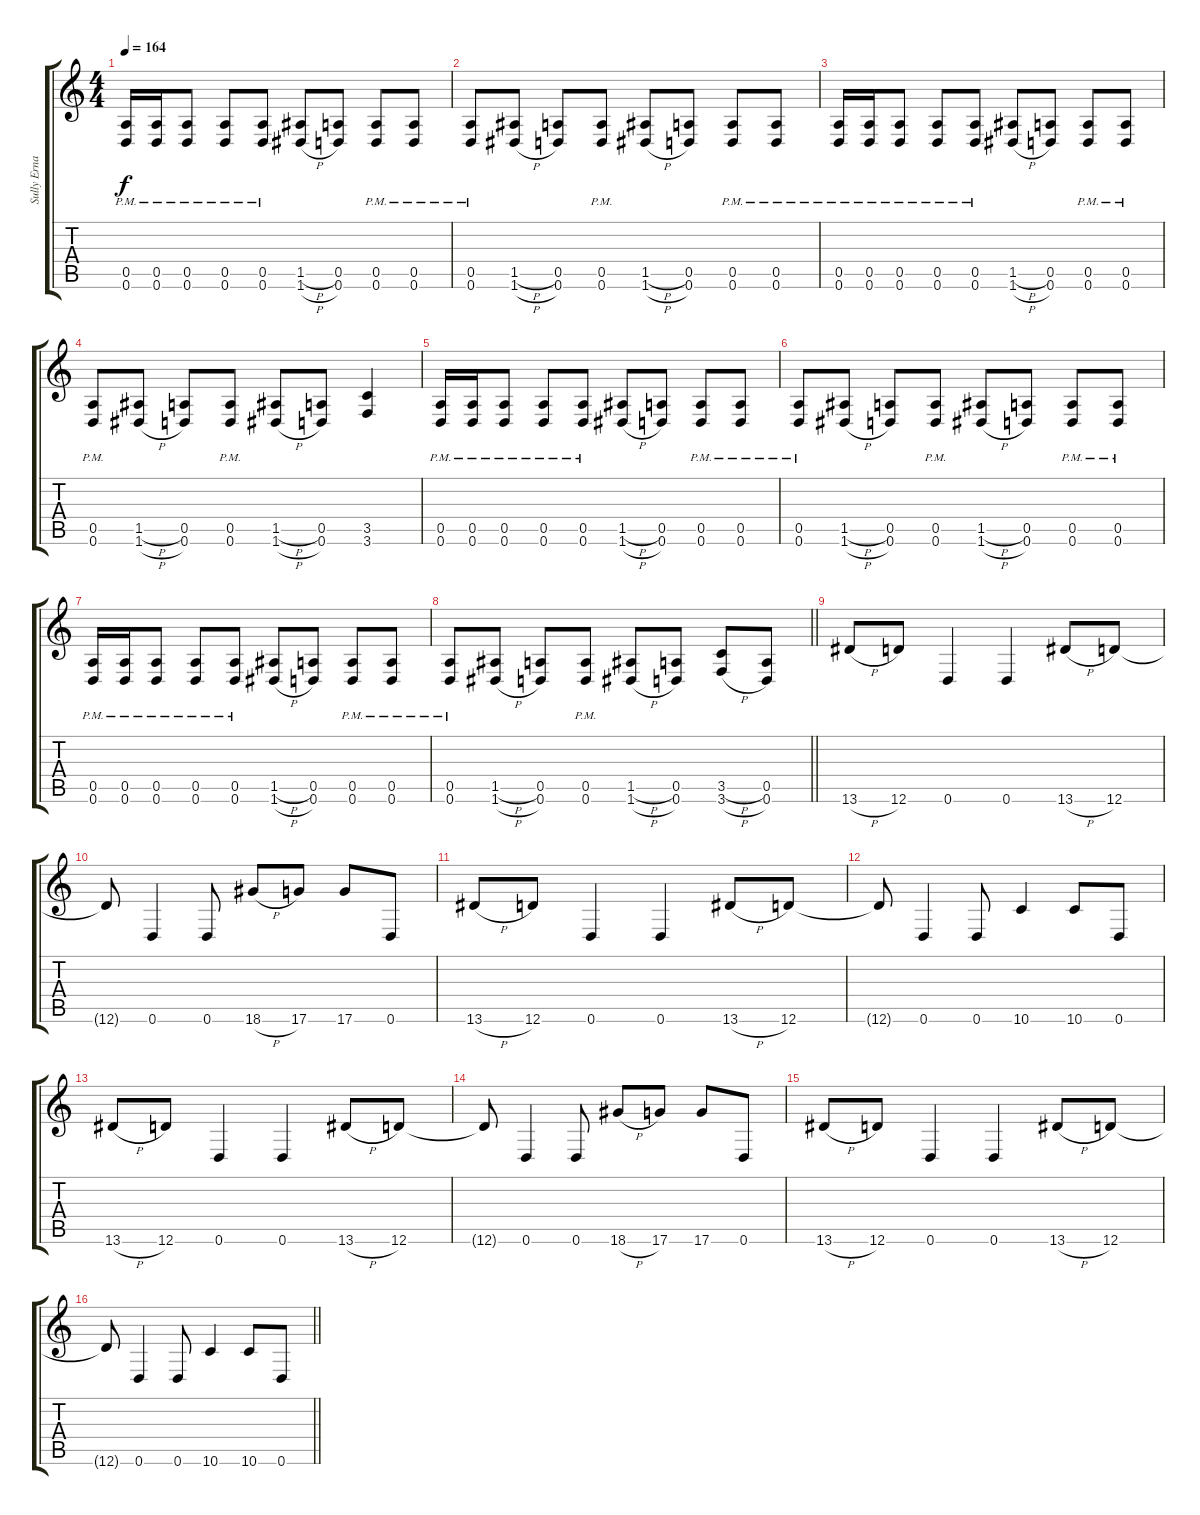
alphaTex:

\track ("Sully Erna" "Sully Erna") {instrument distortionguitar}
\staff {score tabs}
\tuning (E4 B3 G3 D3 A2 D2) {hide}
\ts (4 4)
\tempo 164
\clef g2
\ks c
(0.5{pm} 0.6{pm}).16{dy f} (0.5{pm} 0.6{pm}).16 (0.5{pm} 0.6{pm}).8 (0.5{pm} 0.6{pm}).8 (0.5{pm} 0.6{pm}).8 (1.5{h} 1.6{h}).8 (0.5 0.6).8 (0.5{pm} 0.6{pm}).8 (0.5{pm} 0.6{pm}).8 |
(0.5{pm} 0.6{pm}).8 (1.5{h} 1.6{h}).8 (0.5 0.6).8 (0.5{pm} 0.6{pm}).8 (1.5{h} 1.6{h}).8 (0.5 0.6).8 (0.5{pm} 0.6{pm}).8 (0.5{pm} 0.6{pm}).8 |
(0.5{pm} 0.6{pm}).16 (0.5{pm} 0.6{pm}).16 (0.5{pm} 0.6{pm}).8 (0.5{pm} 0.6{pm}).8 (0.5{pm} 0.6{pm}).8 (1.5{h} 1.6{h}).8 (0.5 0.6).8 (0.5{pm} 0.6{pm}).8 (0.5{pm} 0.6{pm}).8 |
(0.5{pm} 0.6{pm}).8 (1.5{h} 1.6{h}).8 (0.5 0.6).8 (0.5{pm} 0.6{pm}).8 (1.5{h} 1.6{h}).8 (0.5 0.6).8 (3.5 3.6).4 |
(0.5{pm} 0.6{pm}).16 (0.5{pm} 0.6{pm}).16 (0.5{pm} 0.6{pm}).8 (0.5{pm} 0.6{pm}).8 (0.5{pm} 0.6{pm}).8 (1.5{h} 1.6{h}).8 (0.5 0.6).8 (0.5{pm} 0.6{pm}).8 (0.5{pm} 0.6{pm}).8 |
(0.5{pm} 0.6{pm}).8 (1.5{h} 1.6{h}).8 (0.5 0.6).8 (0.5{pm} 0.6{pm}).8 (1.5{h} 1.6{h}).8 (0.5 0.6).8 (0.5{pm} 0.6{pm}).8 (0.5{pm} 0.6{pm}).8 |
(0.5{pm} 0.6{pm}).16 (0.5{pm} 0.6{pm}).16 (0.5{pm} 0.6{pm}).8 (0.5{pm} 0.6{pm}).8 (0.5{pm} 0.6{pm}).8 (1.5{h} 1.6{h}).8 (0.5 0.6).8 (0.5{pm} 0.6{pm}).8 (0.5{pm} 0.6{pm}).8 |
\barLineRight lightlight
(0.5{pm} 0.6{pm}).8 (1.5{h} 1.6{h}).8 (0.5 0.6).8 (0.5{pm} 0.6{pm}).8 (1.5{h} 1.6{h}).8 (0.5 0.6).8 (3.5{h} 3.6{h}).8 (0.5 0.6).8 |
\section ("" "")
13.6{h}.8 12.6.8 0.6.4 0.6.4 13.6{h}.8 12.6.8 |
12.6{t}.8 0.6.4 0.6.8 18.6{h}.8 17.6.8 17.6.8 0.6.8 |
13.6{h}.8 12.6.8 0.6.4 0.6.4 13.6{h}.8 12.6.8 |
12.6{t}.8 0.6.4 0.6.8 10.6.4 10.6.8 0.6.8 |
13.6{h}.8 12.6.8 0.6.4 0.6.4 13.6{h}.8 12.6.8 |
12.6{t}.8 0.6.4 0.6.8 18.6{h}.8 17.6.8 17.6.8 0.6.8 |
13.6{h}.8 12.6.8 0.6.4 0.6.4 13.6{h}.8 12.6.8 |
\barLineRight lightlight
12.6{t}.8 0.6.4 0.6.8 10.6.4 10.6.8 0.6.8
